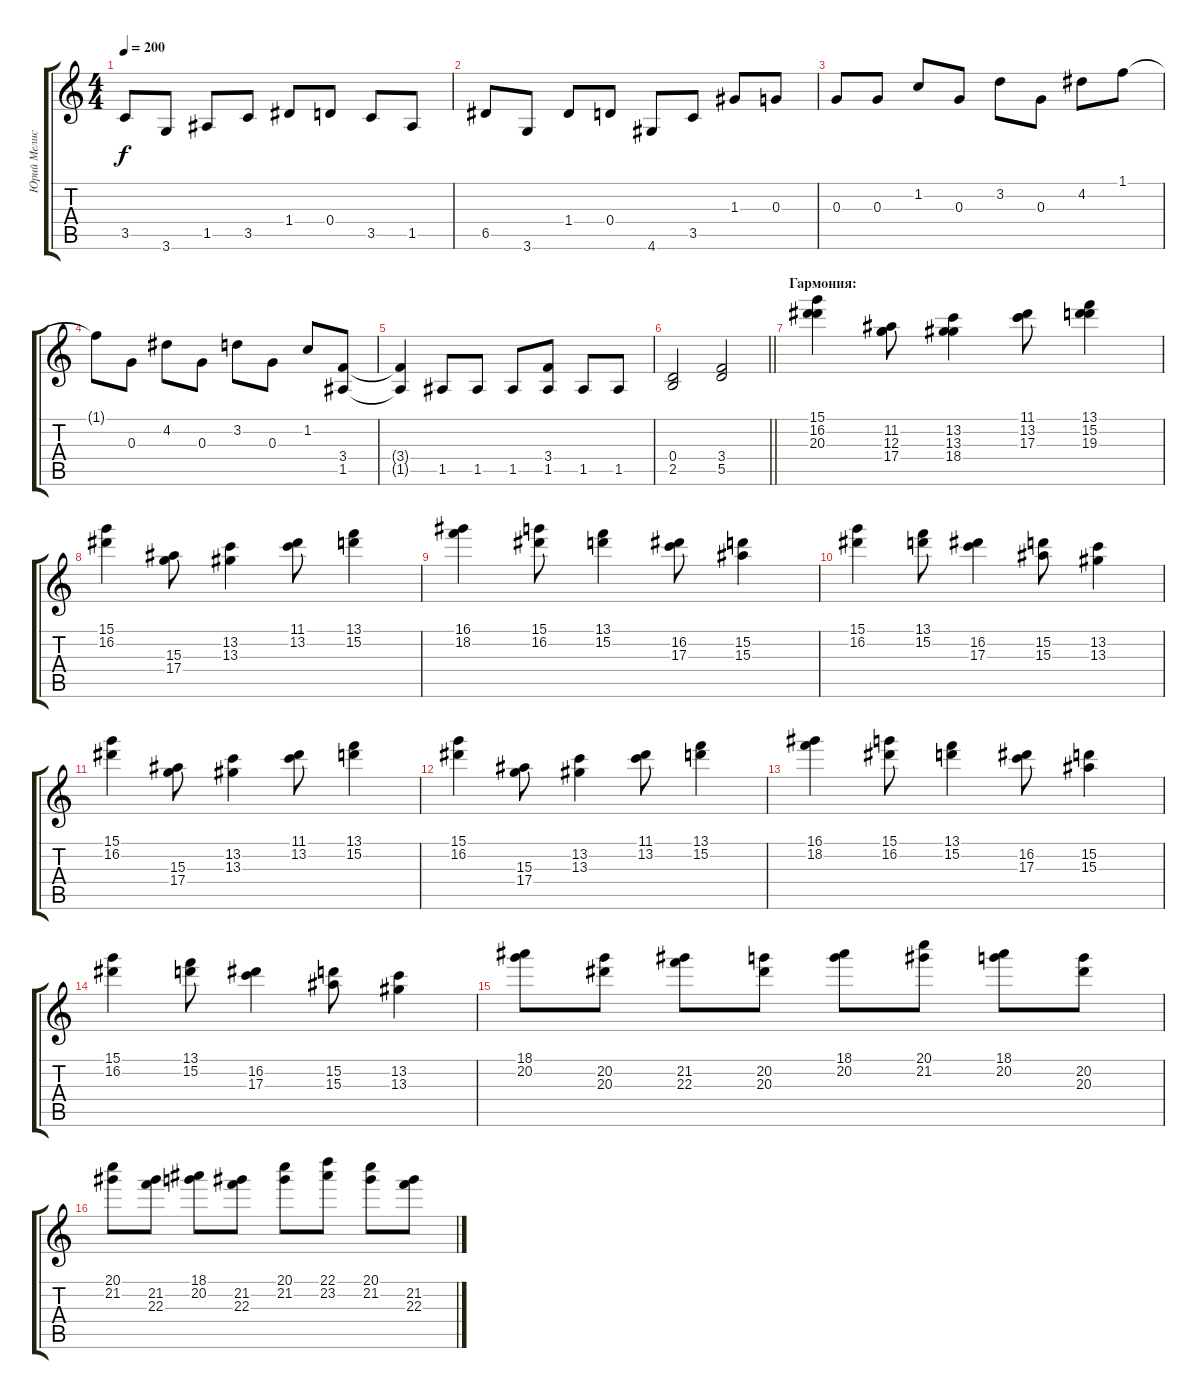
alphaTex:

\track ("Юрий Мелисов" "Юрий Мелис") {instrument overdrivenguitar}
\staff {score tabs}
\tuning (E4 B3 G3 D3 A2 E2) {hide}
\ts (4 4)
\tempo 200
\clef g2
\ks c
3.5.8{dy f} 3.6.8 1.5.8 3.5.8 1.4.8 0.4.8 3.5.8 1.5.8 |
6.5.8 3.6.8 1.4.8 0.4.8 4.6.8 3.5.8 1.3.8 0.3.8 |
0.3.8 0.3.8 1.2.8 0.3.8 3.2.8 0.3.8 4.2.8 1.1.8 |
1.1{t}.8 0.3.8 4.2.8 0.3.8 3.2.8 0.3.8 1.2.8 (3.4 1.5).8 |
(3.4{t} 1.5{t}).4 1.5.8 1.5.8 1.5.8 (3.4 1.5).8 1.5.8 1.5.8 |
\barLineRight lightlight
(0.4 2.5).2 (3.4 5.5).2 |
\section ("" "Гармония:")
(15.1 16.2 20.3).4{volume 16} (11.2 12.3 17.4).8 (13.2 13.3 18.4).4 (11.1 13.2 17.3).8 (13.1 15.2 19.3).4 |
(15.1 16.2).4 (15.3 17.4).8 (13.2 13.3).4 (11.1 13.2).8 (13.1 15.2).4 |
(16.1 18.2).4 (15.1 16.2).8 (13.1 15.2).4 (16.2 17.3).8 (15.2 15.3).4 |
(15.1 16.2).4 (13.1 15.2).8 (16.2 17.3).4 (15.2 15.3).8 (13.2 13.3).4 |
(15.1 16.2).4 (15.3 17.4).8 (13.2 13.3).4 (11.1 13.2).8 (13.1 15.2).4 |
(15.1 16.2).4 (15.3 17.4).8 (13.2 13.3).4 (11.1 13.2).8 (13.1 15.2).4 |
(16.1 18.2).4 (15.1 16.2).8 (13.1 15.2).4 (16.2 17.3).8 (15.2 15.3).4 |
(15.1 16.2).4 (13.1 15.2).8 (16.2 17.3).4 (15.2 15.3).8 (13.2 13.3).4 |
(18.1 20.2).8 (20.2 20.3).8 (21.2 22.3).8 (20.2 20.3).8 (18.1 20.2).8 (20.1 21.2).8 (18.1 20.2).8 (20.2 20.3).8 |
(20.1 21.2).8 (21.2 22.3).8 (18.1 20.2).8 (21.2 22.3).8 (20.1 21.2).8 (22.1 23.2).8 (20.1 21.2).8 (21.2 22.3).8
